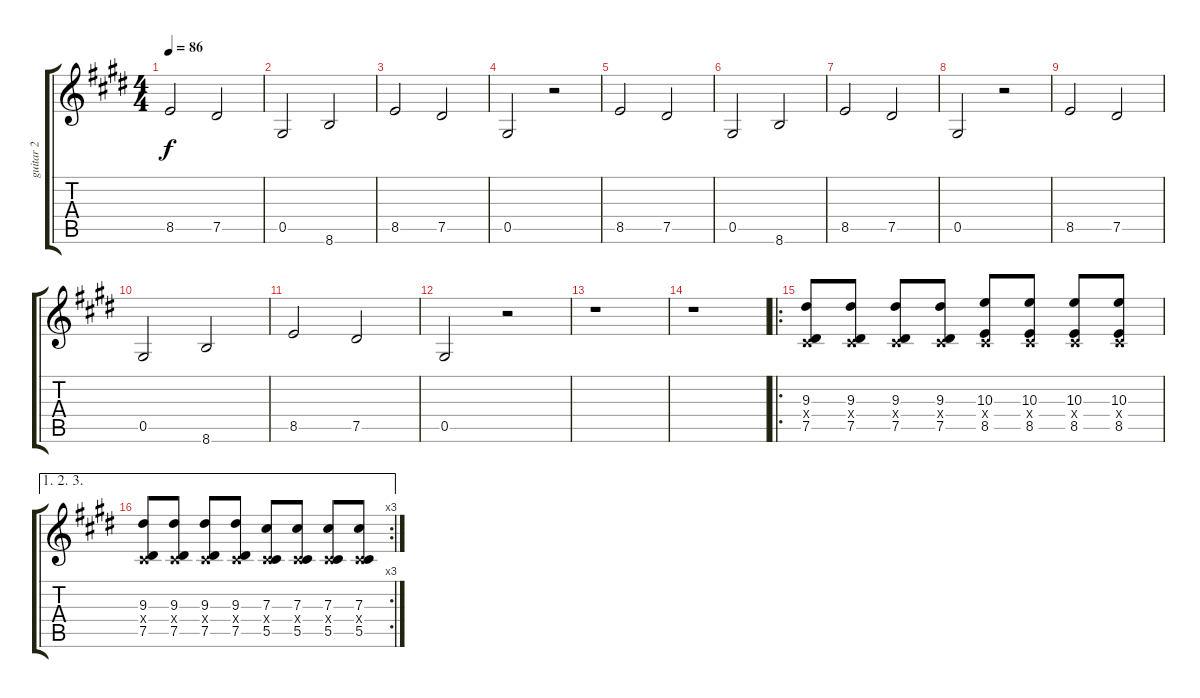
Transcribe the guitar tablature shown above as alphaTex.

\track ("guitar 2" "guitar 2") {instrument distortionguitar}
\staff {score tabs}
\tuning (Eb4 Bb3 Gb3 Db3 Ab2 Eb2) {hide}
\ts (4 4)
\tempo 86
\clef g2
\ks e
8.5.2{dy f instrument distortionguitar} 7.5.2 |
0.5.2 8.6.2 |
8.5.2 7.5.2 |
0.5.2 r.2 |
8.5.2 7.5.2 |
0.5.2 8.6.2 |
8.5.2 7.5.2 |
0.5.2 r.2 |
8.5.2 7.5.2 |
0.5.2 8.6.2 |
8.5.2 7.5.2 |
0.5.2 r.2 |
r.1 |
r.1 |
\ro
(9.3 0.4{x} 7.5).8 (9.3 0.4{x} 7.5).8 (9.3 0.4{x} 7.5).8 (9.3 0.4{x} 7.5).8 (10.3 0.4{x} 8.5).8 (10.3 0.4{x} 8.5).8 (10.3 0.4{x} 8.5).8 (10.3 0.4{x} 8.5).8 |
\ae (1 2 3)
\rc 3
(9.3 0.4{x} 7.5).8 (9.3 0.4{x} 7.5).8 (9.3 0.4{x} 7.5).8 (9.3 0.4{x} 7.5).8 (7.3 0.4{x} 5.5).8 (7.3 0.4{x} 5.5).8 (7.3 0.4{x} 5.5).8 (7.3 0.4{x} 5.5).8
